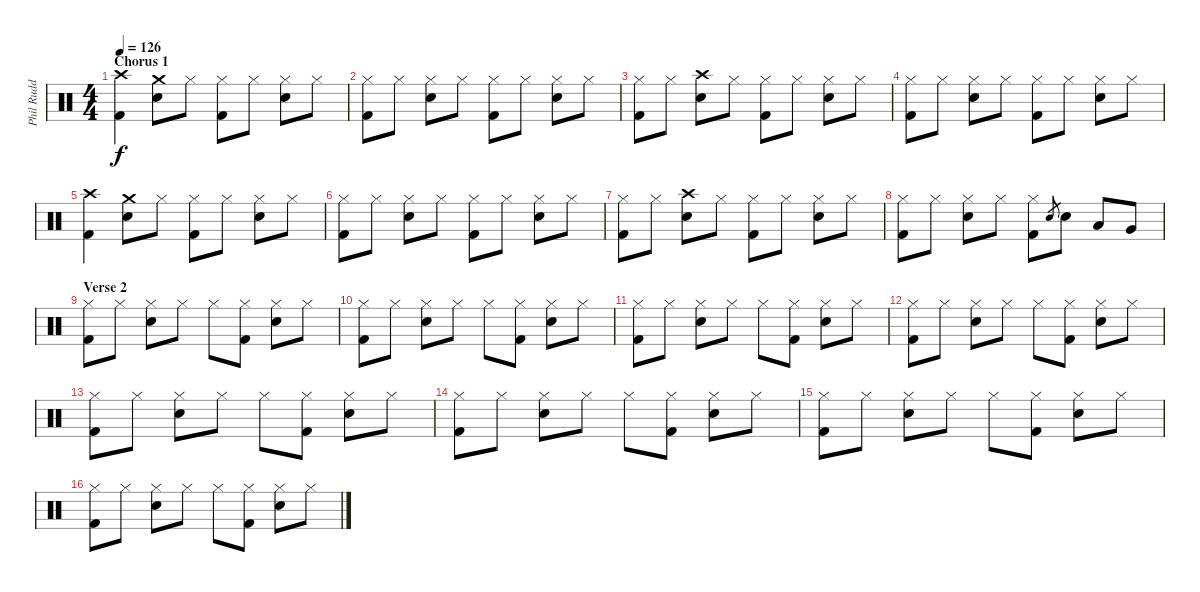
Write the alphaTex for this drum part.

\track ("Phil Rudd (Drums)" "Phil Rudd ") {instrument percussion}
\staff {score}
\articulation defaults
\ts (4 4)
\section ("" "Chorus 1")
\tempo 126
\clef neutral
\ks c
("Crash high (hit)" "Kick (hit) 2").4{dy f} ("Crash medium (hit)" "Snare (hit) 2").8 "Hi-Hat (closed)".8 ("Hi-Hat (closed)" "Kick (hit) 2").8 "Hi-Hat (closed)".8 ("Hi-Hat (closed)" "Snare (hit) 2").8 "Hi-Hat (closed)".8 |
("Hi-Hat (closed)" "Kick (hit) 2").8 "Hi-Hat (closed)".8 ("Hi-Hat (closed)" "Snare (hit) 2").8 "Hi-Hat (closed)".8 ("Hi-Hat (closed)" "Kick (hit) 2").8 "Hi-Hat (closed)".8 ("Hi-Hat (closed)" "Snare (hit) 2").8 "Hi-Hat (closed)".8 |
("Hi-Hat (closed)" "Kick (hit) 2").8 "Hi-Hat (closed)".8 ("Crash high (hit)" "Snare (hit) 2").8 "Hi-Hat (closed)".8 ("Hi-Hat (closed)" "Kick (hit) 2").8 "Hi-Hat (closed)".8 ("Hi-Hat (closed)" "Snare (hit) 2").8 "Hi-Hat (closed)".8 |
("Hi-Hat (closed)" "Kick (hit) 2").8 "Hi-Hat (closed)".8 ("Hi-Hat (closed)" "Snare (hit) 2").8 "Hi-Hat (closed)".8 ("Hi-Hat (closed)" "Kick (hit) 2").8 "Hi-Hat (closed)".8 ("Hi-Hat (closed)" "Snare (hit) 2").8 "Hi-Hat (closed)".8 |
("Crash high (hit)" "Kick (hit) 2").4 ("Crash medium (hit)" "Snare (hit) 2").8 "Hi-Hat (closed)".8 ("Hi-Hat (closed)" "Kick (hit) 2").8 "Hi-Hat (closed)".8 ("Hi-Hat (closed)" "Snare (hit) 2").8 "Hi-Hat (closed)".8 |
("Hi-Hat (closed)" "Kick (hit) 2").8 "Hi-Hat (closed)".8 ("Hi-Hat (closed)" "Snare (hit) 2").8 "Hi-Hat (closed)".8 ("Hi-Hat (closed)" "Kick (hit) 2").8 "Hi-Hat (closed)".8 ("Hi-Hat (closed)" "Snare (hit) 2").8 "Hi-Hat (closed)".8 |
("Hi-Hat (closed)" "Kick (hit) 2").8 "Hi-Hat (closed)".8 ("Crash high (hit)" "Snare (hit) 2").8 "Hi-Hat (closed)".8 ("Hi-Hat (closed)" "Kick (hit) 2").8 "Hi-Hat (closed)".8 ("Hi-Hat (closed)" "Snare (hit) 2").8 "Hi-Hat (closed)".8 |
("Hi-Hat (closed)" "Kick (hit) 2").8 "Hi-Hat (closed)".8 ("Hi-Hat (closed)" "Snare (hit) 2").8 "Hi-Hat (closed)".8 ("Hi-Hat (closed)" "Kick (hit) 2").8 "Snare (hit) 2".8{gr} "Snare (hit) 2".8 "Low Tom (hit)".8 "Very Low Tom (hit)".8 |
\section ("" "Verse 2")
("Hi-Hat (closed)" "Kick (hit) 2").8 "Hi-Hat (closed)".8 ("Hi-Hat (closed)" "Snare (hit) 2").8 "Hi-Hat (closed)".8 "Hi-Hat (closed)".8 ("Hi-Hat (closed)" "Kick (hit) 2").8 ("Hi-Hat (closed)" "Snare (hit) 2").8 "Hi-Hat (closed)".8 |
("Hi-Hat (closed)" "Kick (hit) 2").8 "Hi-Hat (closed)".8 ("Hi-Hat (closed)" "Snare (hit) 2").8 "Hi-Hat (closed)".8 "Hi-Hat (closed)".8 ("Hi-Hat (closed)" "Kick (hit) 2").8 ("Hi-Hat (closed)" "Snare (hit) 2").8 "Hi-Hat (closed)".8 |
("Hi-Hat (closed)" "Kick (hit) 2").8 "Hi-Hat (closed)".8 ("Hi-Hat (closed)" "Snare (hit) 2").8 "Hi-Hat (closed)".8 "Hi-Hat (closed)".8 ("Hi-Hat (closed)" "Kick (hit) 2").8 ("Hi-Hat (closed)" "Snare (hit) 2").8 "Hi-Hat (closed)".8 |
("Hi-Hat (closed)" "Kick (hit) 2").8 "Hi-Hat (closed)".8 ("Hi-Hat (closed)" "Snare (hit) 2").8 "Hi-Hat (closed)".8 "Hi-Hat (closed)".8 ("Hi-Hat (closed)" "Kick (hit) 2").8 ("Hi-Hat (closed)" "Snare (hit) 2").8 "Hi-Hat (closed)".8 |
("Hi-Hat (closed)" "Kick (hit) 2").8 "Hi-Hat (closed)".8 ("Hi-Hat (closed)" "Snare (hit) 2").8 "Hi-Hat (closed)".8 "Hi-Hat (closed)".8 ("Hi-Hat (closed)" "Kick (hit) 2").8 ("Hi-Hat (closed)" "Snare (hit) 2").8 "Hi-Hat (closed)".8 |
("Hi-Hat (closed)" "Kick (hit) 2").8 "Hi-Hat (closed)".8 ("Hi-Hat (closed)" "Snare (hit) 2").8 "Hi-Hat (closed)".8 "Hi-Hat (closed)".8 ("Hi-Hat (closed)" "Kick (hit) 2").8 ("Hi-Hat (closed)" "Snare (hit) 2").8 "Hi-Hat (closed)".8 |
("Hi-Hat (closed)" "Kick (hit) 2").8 "Hi-Hat (closed)".8 ("Hi-Hat (closed)" "Snare (hit) 2").8 "Hi-Hat (closed)".8 "Hi-Hat (closed)".8 ("Hi-Hat (closed)" "Kick (hit) 2").8 ("Hi-Hat (closed)" "Snare (hit) 2").8 "Hi-Hat (closed)".8 |
("Hi-Hat (closed)" "Kick (hit) 2").8 "Hi-Hat (closed)".8 ("Hi-Hat (closed)" "Snare (hit) 2").8 "Hi-Hat (closed)".8 "Hi-Hat (closed)".8 ("Hi-Hat (closed)" "Kick (hit) 2").8 ("Hi-Hat (closed)" "Snare (hit) 2").8 "Hi-Hat (closed)".8
